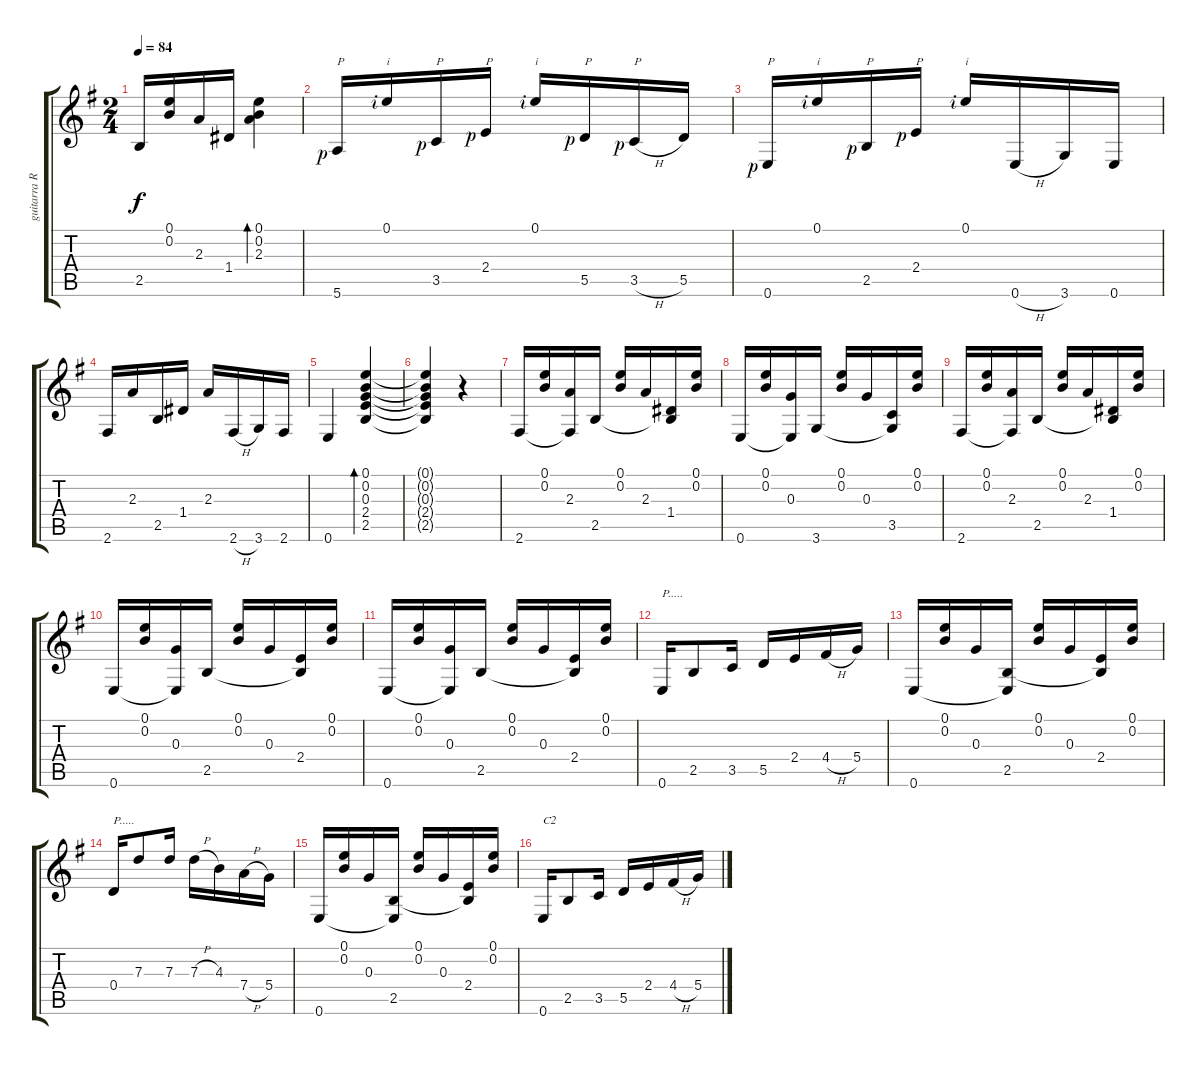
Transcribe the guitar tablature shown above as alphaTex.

\track ("guitarra Rumba" "guitarra R") {instrument acousticguitarnylon}
\staff {score tabs}
\tuning (E4 B3 G3 D3 A2 E2) {hide}
\ts (2 4)
\tempo 84
\clef g2
\ks g
2.5.16{dy f} (0.1 0.2).16 2.3.16 1.4.16 (0.1 0.2 2.3).4{bd 60} |
5.6{rf 1}.16{txt "P"} 0.1{rf 2}.16{txt "i"} 3.5{rf 1}.16{txt "P"} 2.4{rf 1}.16{txt "P"} 0.1{rf 2}.16{txt "i"} 5.5{rf 1}.16{txt "P"} 3.5{h rf 1}.16{txt "P"} 5.5.16 |
0.6{rf 1}.16{txt "P"} 0.1{rf 2}.16{txt "i"} 2.5{rf 1}.16{txt "P"} 2.4{rf 1}.16{txt "P"} 0.1{rf 2}.16{txt "i"} 0.6{h}.16 3.6.16 0.6.16 |
2.6.16 2.3.16 2.5.16 1.4.16 2.3.16 2.6{h}.16 3.6.16 2.6.16 |
0.6.4 (0.1 0.2 0.3 2.4 2.5).4{bd 120} |
(0.1{t} 0.2{t} 0.3{t} 2.4{t} 2.5{t}).4 r.4 |
2.6.16 (0.1 0.2).16 (2.3 2.6{t}).16 2.5.16 (0.1 0.2).16 2.3.16 (1.4 2.5{t}).16 (0.1 0.2).16 |
0.6.16 (0.1 0.2).16 (0.3 0.6{t}).16 3.6.16 (0.1 0.2).16 0.3.16 (3.5 3.6{t}).16 (0.1 0.2).16 |
2.6.16 (0.1 0.2).16 (2.3 2.6{t}).16 2.5.16 (0.1 0.2).16 2.3.16 (1.4 2.5{t}).16 (0.1 0.2).16 |
0.6.16 (0.1 0.2).16 (0.3 0.6{t}).16 2.5.16 (0.1 0.2).16 0.3.16 (2.4 2.5{t}).16 (0.1 0.2).16 |
0.6.16 (0.1 0.2).16 (0.3 0.6{t}).16 2.5.16 (0.1 0.2).16 0.3.16 (2.4 2.5{t}).16 (0.1 0.2).16 |
0.6.16{txt "P....."} 2.5.8 3.5.16 5.5.16 2.4.16 4.4{h}.16 5.4.16 |
0.6.16 (0.1 0.2).16 0.3.16 (2.5 0.6{t}).16 (0.1 0.2).16 0.3.16 (2.4 2.5{t}).16 (0.1 0.2).16 |
0.4.16{txt "P....."} 7.3.8 7.3.16 7.3{h}.16 4.3.16 7.4{h}.16 5.4.16 |
0.6.16 (0.1 0.2).16 0.3.16 (2.5 0.6{t}).16 (0.1 0.2).16 0.3.16 (2.4 2.5{t}).16 (0.1 0.2).16 |
0.6.16{txt "C2"} 2.5.8 3.5.16 5.5.16 2.4.16 4.4{h}.16 5.4.16
